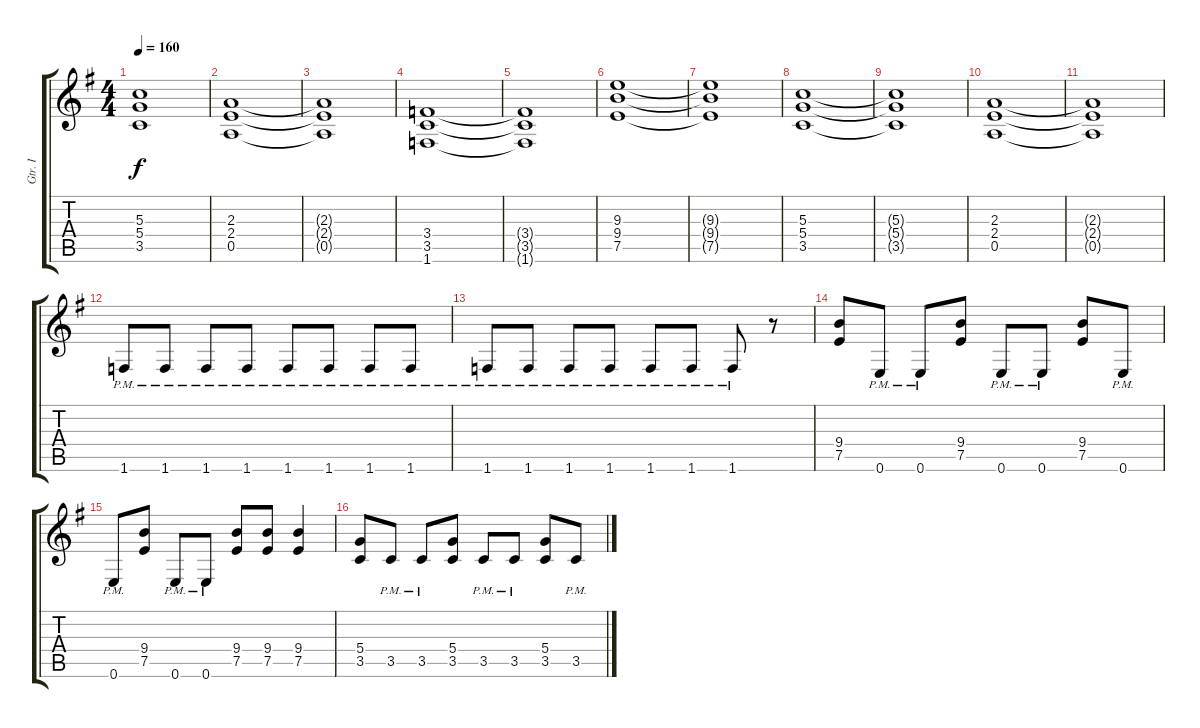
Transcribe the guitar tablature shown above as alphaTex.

\track ("Gtr. I" "Gtr. I") {instrument distortionguitar}
\staff {score tabs}
\tuning (E4 B3 G3 D3 A2 E2) {hide}
\ts (4 4)
\tempo 160
\clef g2
\ks g
(5.3{t} 5.4{t} 3.5{t}).1{dy f} |
(2.3 2.4 0.5).1 |
(2.3{t} 2.4{t} 0.5{t}).1 |
(3.4 3.5 1.6).1 |
(3.4{t} 3.5{t} 1.6{t}).1 |
(9.3 9.4 7.5).1 |
(9.3{t} 9.4{t} 7.5{t}).1 |
(5.3 5.4 3.5).1 |
(5.3{t} 5.4{t} 3.5{t}).1 |
(2.3 2.4 0.5).1 |
(2.3{t} 2.4{t} 0.5{t}).1 |
1.6{pm}.8 1.6{pm}.8 1.6{pm}.8 1.6{pm}.8 1.6{pm}.8 1.6{pm}.8 1.6{pm}.8 1.6{pm}.8 |
1.6{pm}.8 1.6{pm}.8 1.6{pm}.8 1.6{pm}.8 1.6{pm}.8 1.6{pm}.8 1.6{pm}.8 r.8 |
(9.4 7.5).8 0.6{pm}.8 0.6{pm}.8 (9.4 7.5).8 0.6{pm}.8 0.6{pm}.8 (9.4 7.5).8 0.6{pm}.8 |
0.6{pm}.8 (9.4 7.5).8 0.6{pm}.8 0.6{pm}.8 (9.4 7.5).8 (9.4 7.5).8 (9.4 7.5).4 |
(5.4 3.5).8 3.5{pm}.8 3.5{pm}.8 (5.4 3.5).8 3.5{pm}.8 3.5{pm}.8 (5.4 3.5).8 3.5{pm}.8
